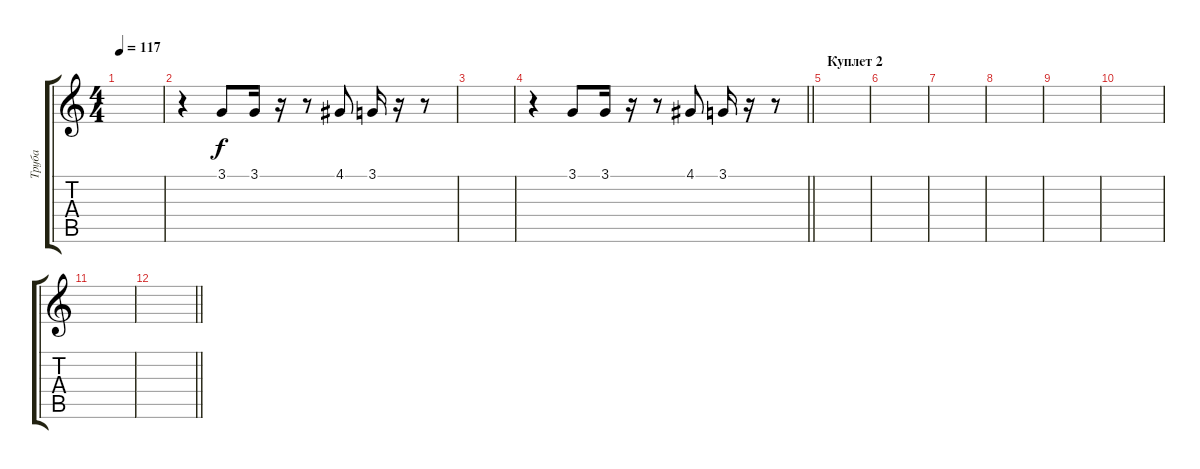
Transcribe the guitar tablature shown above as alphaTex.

\track ("Труба" "Труба") {instrument trumpet}
\staff {score tabs}
\tuning (E4 B3 G3 D3 A2 E2) {hide}
\ts (4 4)
\tempo 117
\clef g2
\ks c
|
r.4 3.1.8 3.1.16 r.16 r.8 4.1.8 3.1.16 r.16 r.8 |
|
\barLineRight lightlight
r.4 3.1.8 3.1.16 r.16 r.8 4.1.8 3.1.16 r.16 r.8 |
\section ("" "Куплет 2")
|
|
|
|
|
|
|
\barLineRight lightlight
